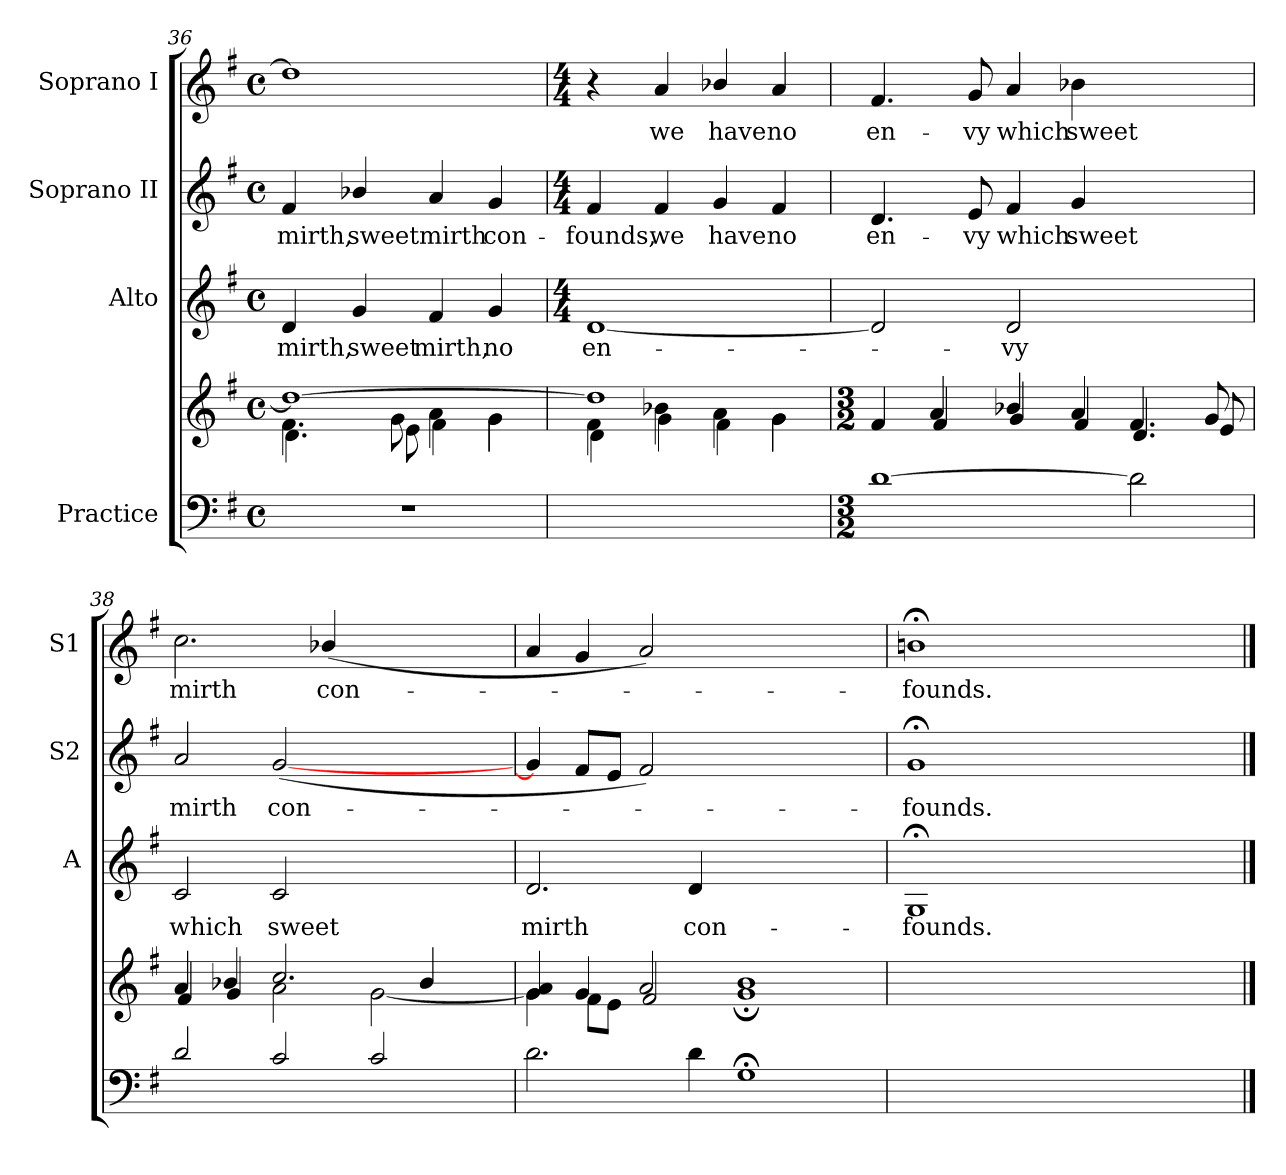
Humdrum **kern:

**kern	**kern	**kern	**text	**kern	**text	**kern	**text
*part4	*part4	*part3	*part3	*part2	*part2	*part1	*part1
*staff5	*staff4	*staff3	*staff3	*staff2	*staff2	*staff1	*staff1
*I"Practice	*	*I"Alto	*	*I"Soprano II	*	*I"Soprano I	*
*	*	*I'A	*	*I'S2	*	*I'S1	*
*clefF4	*clefG2	*clefG2	*	*clefG2	*	*clefG2	*
*k[f#]	*k[f#]	*k[f#]	*	*k[f#]	*	*k[f#]	*
*G:	*G:	*G:	*	*G:	*	*G:	*
*M4/4	*M4/4	*M4/4	*	*M4/4	*	*M4/4	*
*met(c)	*met(c)	*met(c)	*	*met(c)	*	*met(c)	*
=36	=36	=36	=36	=36	=36	=36	=36
*	*^	*	*	*	*	*	*
*	*	*^	*	*	*	*	*	*
!	!	!	!	!	!LO:LY:b	!	!LO:LY:b	!	!
1r	1dd_	4.f#\	4.d\	4d	mirth,	4f#	mirth,	1dd]	.
!	!	!	!	!	!LO:LY:b	!	!LO:LY:b	!	!
.	.	.	.	4g	sweet	4b-X/	sweet	.	.
.	.	8g	8e\	.	.	.	.	.	.
!	!	!	!	!	!LO:LY:b	!	!LO:LY:b	!	!
.	.	4a\	4f#\	4f#	mirth,	4a	mirth	.	.
!	!	!	!	!	!LO:LY:b	!	!LO:LY:b	!	!
.	.	4g\	4g\	4g	no	4g	con-	.	.
!!LO:LB:g=z
=37	=37	=37	=37	=37	=37	=37	=37	=37	=37
*	*	*	*	*M4/4	*	*M4/4	*	*M4/4	*
!	!	!	!	!	!LO:LY:b	!	!LO:LY:b	!	!
1ryy	1dd]	4f#\	4d\	[1d	en-	4f#	-founds,	4r	.
!	!	!	!	!	!	!	!LO:LY:b	!	!LO:LY:b
.	.	4b-X\	4g\	.	.	4f#	we	4a	we
!	!	!	!	!	!	!	!LO:LY:b	!	!LO:LY:b
.	.	4a\	4f#\	.	.	4g	have	4b-X/	have
!	!	!	!	!	!	!	!LO:LY:b	!	!LO:LY:b
.	.	4g\	4g\	.	.	4f#	no	4a	no
*	*v	*v	*v	*	*	*	*	*	*
!!LO:LB:g=z
=37A	=37A	=37A	=37A	=37A	=37A	=37A	=37A
*M3/2	*M3/2	*	*	*	*	*	*
*^	*^	*	*	*	*	*	*
*	*	*	*^	*	*	*	*	*	*
!	!	!	!	!	!	!	!	!LO:LY:b	!	!LO:LY:b
*	*	*	*v	*v	*	*	*	*	*	*
[1d	1ryy	4ryy	4f#/	2d]	.	4.d	en-	4.f#	en-
.	.	4a	4f#/	.	.	.	.	.	.
!	!	!	!	!	!	!	!LO:LY:b	!	!LO:LY:b
.	.	.	.	.	.	8e	-vy	8g	-vy
!	!	!	!	!	!LO:LY:b	!	!LO:LY:b	!	!LO:LY:b
.	.	4b-X/	4g/	2d	vy	4f#	which	4a	which
!	!	!	!	!	!	!	!LO:LY:b	!	!LO:LY:b
.	.	4a	4f#/	.	.	4g	sweet	4b-X	sweet
2d]	2ryy	4.f#	4.d/	2ryy	.	2ryy	.	2ryy	.
.	.	8g	8e/	.	.	.	.	.	.
=38A	=38A	=38A	=38A	=38A	=38A	=38A	=38A	=38A	=38A
!	!	!	!	!	!LO:LY:b	!	!LO:LY:b	!	!LO:LY:b
2d	1.ryy	4a	4f#/	2c	which	2a	mirth	2.cc	mirth
.	.	4b-X/	4g/	.	.	.	.	.	.
!	!	!	!	!	!LO:LY:b	!	!LO:LY:b	!	!
2c	.	2.cc/	2a\	2c	sweet	(<[2g	con-	.	.
!	!	!	!	!	!	!	!	!	!LO:LY:b
.	.	.	.	.	.	.	.	(<4b-X/	con-
2c	.	.	[2g\	2ryy	.	2ryy	.	2ryy	.
.	.	4b-/	.	.	.	.	.	.	.
=39	=39	=39	=39	=39	=39	=39	=39	=39	=39
!	!	!	!	!	!LO:LY:b	!	!	!	!
2.d	1.ryy	4g 4a	4g\]	2.d	mirth	4g]	.	4a	.
.	.	4g	8f#\L	.	.	8f#L	.	4g	.
.	.	.	8e\J	.	.	8eJ	.	.	.
.	.	2a	2f#/	.	.	2f#)	.	2a)	.
!	!	!	!	!	!LO:LY:b	!	!	!	!
4d	.	.	.	4d	con-	.	.	.	.
1G;	.	1b	1g;<\	1ryy	.	1ryy	.	1ryy	.
.	2ryy	.	.	.	.	.	.	.	.
*	*	*v	*v	*	*	*	*	*	*
=39A	=39A	=39A	=39A	=39A	=39A	=39A	=39A	=39A
!	!	!	!	!LO:LY:b	!	!LO:LY:b	!	!LO:LY:b
*v	*v	*	*	*	*	*	*	*
1.ryy	0ryy	1G;<	-founds.	1g;<	founds.	1bn;<	founds.
.	.	1.ryy	.	1.ryy	.	1.ryy	.
1ryy	.	.	.	.	.	.	.
.	2ryy	.	.	.	.	.	.
==	==	==	==	==	==	==	==
*-	*-	*-	*-	*-	*-	*-	*-
